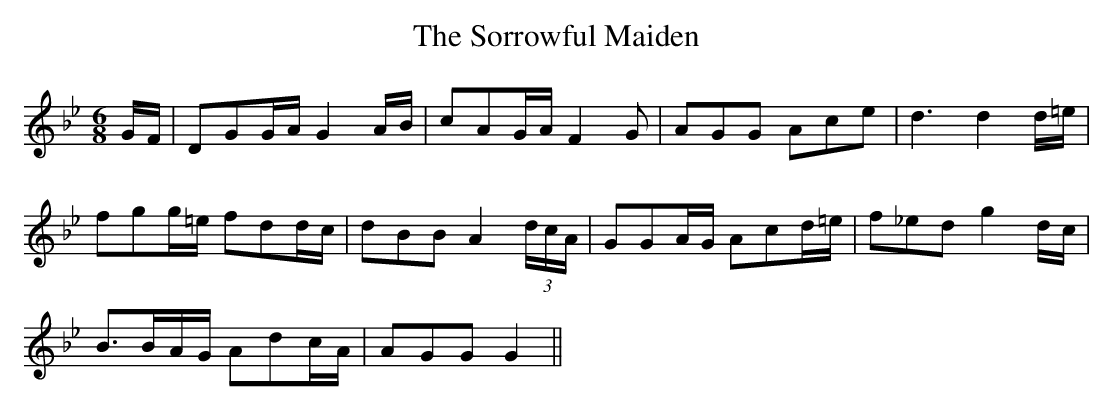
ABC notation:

X:1
T: The Sorrowful Maiden
M: 6/8
L: 1/8
K: Gm
G/F/ | DGG/A/ G2 A/B/ | cAG/A/ F2 G | AGG Ace | d3 d2 d/=e/ |
fgg/=e/ fdd/c/ | dBB A2 (3d/c/A/ | GGA/G/ Acd/=e/ | f_ed g2 d/c/ |
B3/2B/A/G/ Adc/A/ | AGG G2 ||
